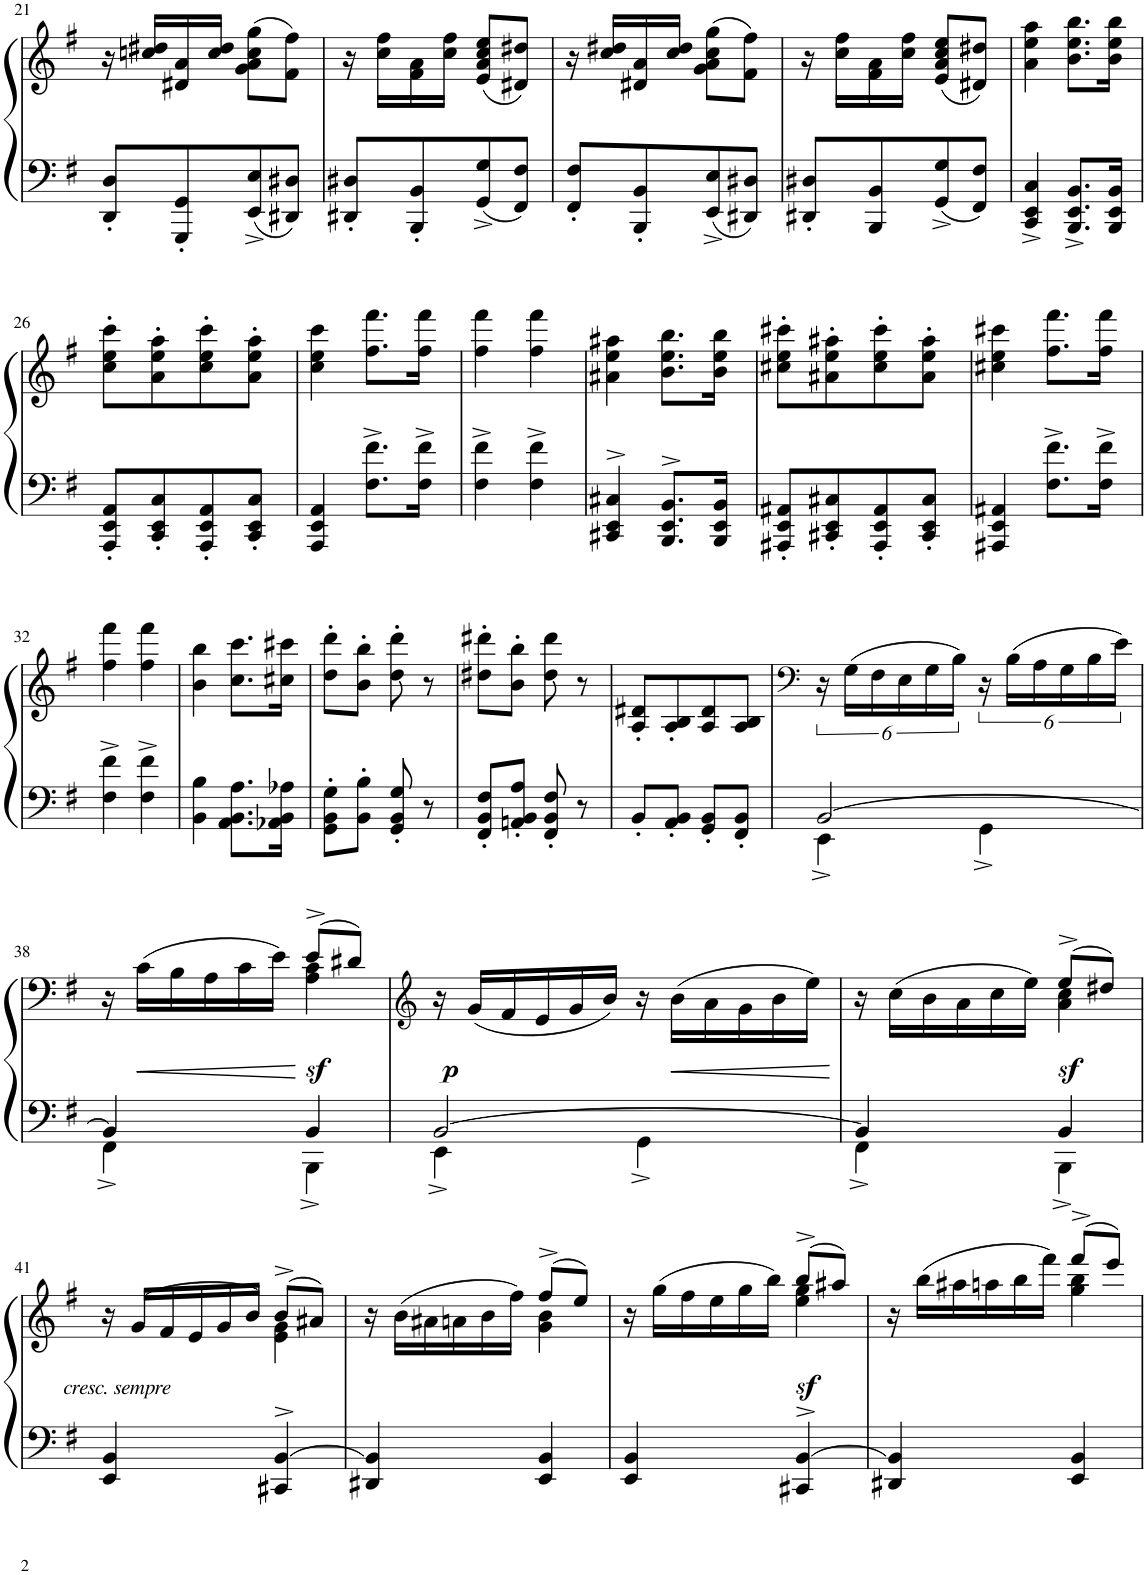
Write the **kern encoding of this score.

**kern	**kern	**dynam
*part1	*part1	*part1
*staff2	*staff1	*staff1/2
*I"Piano	*	*
*I'Pno	*	*
!!LO:PB:g=z
*clefF4	*clefG2	*
*k[f#]	*k[f#]	*
*M2/4	*M2/4	*
=21	=21	=21
8DD/' 8D/'L	16r	.
.	16ccn/ 16dd#X/LL	.
8GGG/' 8GG/'	16d#X/ 16a/	.
.	16cc/ 16dd#/JJ	.
8EE/^ 8E/^	(8g\ 8a\ 8cc\ 8gg\L	.
8DD#X/ 8D#X/J	8f#\ 8ff#\J)	.
=22	=22	=22
8DD#X/' 8D#X/'L	16r	.
.	16cc\ 16ff#\LL	.
8BBB/' 8BB/'	16f#\ 16a\	.
.	16cc\ 16ff#\JJ	.
8GG/^ 8G/^	(8e/ 8a/ 8cc/ 8ee/L	.
8FF#/ 8F#/J	8d#X/ 8dd#X/J)	.
=23	=23	=23
8FF#/' 8F#/'L	16r	.
.	16cc/ 16dd#X/LL	.
8BBB/' 8BB/'	16d#X/ 16a/	.
.	16cc/ 16dd#/JJ	.
8EE/^ 8E/^	(8g\ 8a\ 8cc\ 8gg\L	.
8DD#X/ 8D#X/J	8f#\ 8ff#\J)	.
=24	=24	=24
8DD#X/' 8D#X/'L	16r	.
.	16cc\ 16ff#\LL	.
8BBB/ 8BB/	16f#\ 16a\	.
.	16cc\ 16ff#\JJ	.
8GG/^ 8G/^	(8e/ 8a/ 8cc/ 8ee/L	.
8FF#/ 8F#/J	8d#X/ 8dd#X/J)	.
=25	=25	=25
4CC/^ 4EE/^ 4C/^	4a\ 4ee\ 4aa\	.
8.BBB/^ 8.EE/^ 8.BB/^L	8.b\ 8.ee\ 8.bb\L	.
16BBB/ 16EE/ 16BB/Jk	16b\ 16ee\ 16bb\Jk	.
!!LO:LB:g=z
=26	=26	=26
8AAA/' 8EE/' 8AA/'L	8cc\' 8ee\' 8ccc\'L	.
8CC/' 8EE/' 8C/'	8a\' 8ee\' 8aa\'	.
8AAA/' 8EE/' 8AA/'	8cc\' 8ee\' 8ccc\'	.
8CC/' 8EE/' 8C/'J	8a\' 8ee\' 8aa\'J	.
=27	=27	=27
4AAA/ 4EE/ 4AA/	4cc\ 4ee\ 4ccc\	.
8.F#\^ 8.f#\^L	8.ff#\ 8.fff#\L	.
16F#\^ 16f#\^Jk	16ff#\ 16fff#\Jk	.
=28	=28	=28
4F#\^ 4f#\^	4ff#\ 4fff#\	.
4F#\^ 4f#\^	4ff#\ 4fff#\	.
=29	=29	=29
4CC#X/^> 4EE/^> 4C#X/^>	4a#X\ 4ee\ 4aa#X\	.
8.BBB/^> 8.EE/^> 8.BB/^>L	8.b\ 8.ee\ 8.bb\L	.
16BBB/ 16EE/ 16BB/Jk	16b\ 16ee\ 16bb\Jk	.
=30	=30	=30
8AAA#X/' 8EE/' 8AA#X/'L	8cc#X\' 8ee\' 8ccc#X\'L	.
8CC#X/' 8EE/' 8C#X/'	8a#X\' 8ee\' 8aa#X\'	.
8AAA#/' 8EE/' 8AA#/'	8cc#\' 8ee\' 8ccc#\'	.
8CC#/' 8EE/' 8C#/'J	8a#\' 8ee\' 8aa#\'J	.
=31	=31	=31
4AAA#X/ 4EE/ 4AA#X/	4cc#X\ 4ee\ 4ccc#X\	.
8.F#\^ 8.f#\^L	8.ff#\ 8.fff#\L	.
16F#\^ 16f#\^Jk	16ff#\ 16fff#\Jk	.
!!LO:LB:g=z
=32	=32	=32
4F#\^ 4f#\^	4ff#\ 4fff#\	.
4F#\^ 4f#\^	4ff#\ 4fff#\	.
=33	=33	=33
4BB\ 4B\	4b\ 4bb\	.
8.AA\ 8.BB\ 8.A\L	8.cc\ 8.ccc\L	.
16AA-X\ 16BB\ 16A-X\Jk	16cc#X\ 16ccc#X\Jk	.
=34	=34	=34
8GG\' 8BB\' 8G\'L	8dd\' 8ddd\'L	.
8BB\' 8B\'J	8b\' 8bb\'J	.
8GG/' 8BB/' 8G/'	8dd\' 8ddd\'	.
8r	8r	.
=35	=35	=35
8FF#/' 8BB/' 8F#/'L	8dd#X\' 8ddd#X\'L	.
8AAn/' 8BB/' 8A/'J	8b\' 8bb\'J	.
8FF#/' 8BB/' 8F#/'	8dd#\ 8ddd#\	.
8r	8r	.
=36	=36	=36
8BB'/L	8A/' 8d#X/'L	.
8AA/' 8BB/'J	8A/' 8B/'	.
8GG/' 8BB/'L	8A/ 8d#/	.
8FF#/' 8BB/'J	8A/ 8B/J	.
=37	=37	=37
*	*clefF4	*
*^	*	*
[2BB/	4EE^\	24r	.
.	.	(24G\LL	.
.	.	24F#\	.
.	.	24E\	.
.	.	24G\	.
.	.	24B\JJ)	.
.	4GG^\	24r	.
.	.	(24B\LL	.
.	.	24A\	.
.	.	24G\	.
.	.	24B\	.
.	.	24e\JJ)	.
!!LO:LB:g=z
=38	=38	=38	=38
*	*	*^	*
4BB/]	4FF#^\	24r	4ryy	.
!	!	!	!	!LO:HP:b
.	.	(24c\LL	.	<
.	.	24B\	.	.
.	.	24A\	.	.
.	.	24c\	.	.
.	.	24e\JJ)	.	.
!	!	!	!	!LO:DY:n=1:b
4BB/	4BBB^\	(8e^/L	4A\ 4c\	[ sf
.	.	8d#X/J)	.	.
*	*	*v	*v	*
=39	=39	=39	=39
*	*	*clefG2	*
!	!	!	!LO:DY:b
[2BB/	4EE^\	24r	p
.	.	(24g/LL	.
.	.	24f#/	.
.	.	24e/	.
.	.	24g/	.
.	.	24b/JJ)	.
.	4GG^\	24r	.
!	!	!	!LO:HP:b
.	.	(24b\LL	<
.	.	24a\	.
.	.	24g\	.
.	.	24b\	.
.	.	24ee\JJ)	.
*v	*v	*	*
.	.	[
=40	=40	=40
*^	*^	*
4BB/]	4FF#^\	24r	4ryy	.
.	.	(24cc\LL	.	.
.	.	24b\	.	.
.	.	24a\	.	.
.	.	24cc\	.	.
.	.	24ee\JJ)	.	.
!	!	!	!	!LO:DY:b
4BB/	4BBB^\	(8ee^/L	4a\ 4cc\	sf
.	.	8dd#X/J)	.	.
*v	*v	*	*	*
!!LO:LB:g=z	!!
=41	=41	=41	=41
!	!	!	!LO:DY:b
4EE/ 4BB/	24r	4ryy	other-dynamics
.	(24g/LL	.	.
.	24f#/	.	.
.	24e/	.	.
.	24g/	.	.
.	24b/JJ)	.	.
4CC#X/^> [4BB/^>	(8b^>/L	4e\ 4g\	.
.	8a#X/J)	.	.
=42	=42	=42	=42
4DD#X/ 4BB/]	24r	4ryy	.
.	(24b\LL	.	.
.	24a#X\	.	.
.	24an\	.	.
.	24b\	.	.
.	24ff#\JJ)	.	.
4EE/ 4BB/	(8ff#^/L	4g\ 4b\	.
.	8ee/J)	.	.
=43	=43	=43	=43
4EE/ 4BB/	24r	4ryy	.
.	(24gg\LL	.	.
.	24ff#\	.	.
.	24ee\	.	.
.	24gg\	.	.
.	24bb\JJ)	.	.
!	!	!	!LO:DY:b
4CC#X/^> [4BB/^>	(8bb^/L	4ee\ 4gg\	sf
.	8aa#X/J)	.	.
=44	=44	=44	=44
4DD#X/ 4BB/]	24r	4ryy	.
.	(24bb\LL	.	.
.	24aa#X\	.	.
.	24aan\	.	.
.	24bb\	.	.
.	24fff#\JJ)	.	.
4EE/ 4BB/	(8fff#^/L	4gg\ 4bb\	.
.	8eee/J)	.	.
*	*v	*v	*
=	=	=
*-	*-	*-
